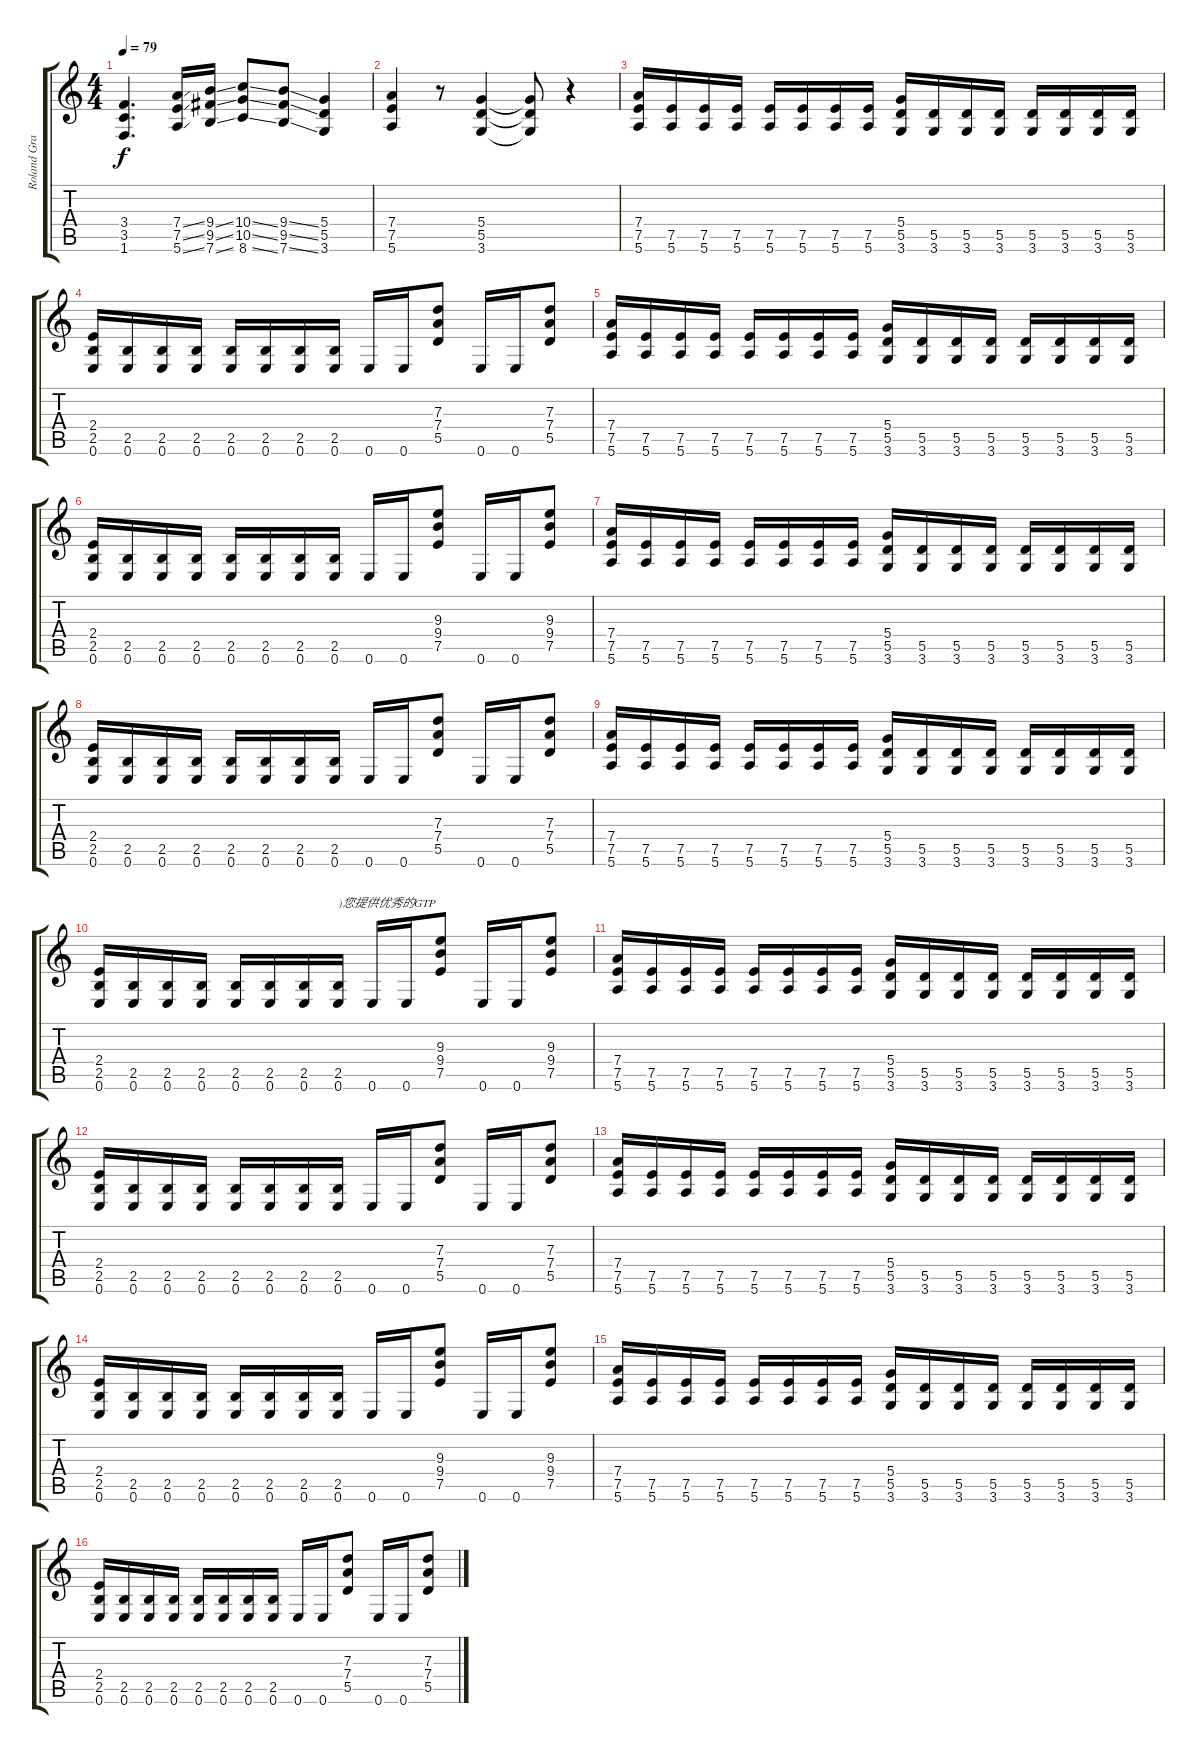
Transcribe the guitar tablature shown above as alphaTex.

\track ("Roland Grapow" "Roland Gra") {instrument distortionguitar}
\staff {score tabs}
\tuning (E4 B3 G3 D3 A2 E2) {hide}
\ts (4 4)
\tempo 79
\clef g2
\ks c
(3.4{t} 3.5{t} 1.6{t}).4{d dy f} (7.4{ss} 7.5{ss} 5.6{ss}).16 (9.4{ss} 9.5{ss} 7.6{ss}).16 (10.4{ss} 10.5{ss} 8.6{ss}).8 (9.4{ss} 9.5{ss} 7.6{ss}).8 (5.4 5.5 3.6).4 |
(7.4 7.5 5.6).4 r.8 (5.4 5.5 3.6).4 (5.4{t} 5.5{t} 3.6{t}).8 r.4 |
(7.4 7.5 5.6).16 (7.5 5.6).16 (7.5 5.6).16 (7.5 5.6).16 (7.5 5.6).16 (7.5 5.6).16 (7.5 5.6).16 (7.5 5.6).16 (5.4 5.5 3.6).16 (5.5 3.6).16 (5.5 3.6).16 (5.5 3.6).16 (5.5 3.6).16 (5.5 3.6).16 (5.5 3.6).16 (5.5 3.6).16 |
(2.4 2.5 0.6).16 (2.5 0.6).16 (2.5 0.6).16 (2.5 0.6).16 (2.5 0.6).16 (2.5 0.6).16 (2.5 0.6).16 (2.5 0.6).16 0.6.16 0.6.16 (7.3 7.4 5.5).8 0.6.16 0.6.16 (7.3 7.4 5.5).8 |
(7.4 7.5 5.6).16 (7.5 5.6).16 (7.5 5.6).16 (7.5 5.6).16 (7.5 5.6).16 (7.5 5.6).16 (7.5 5.6).16 (7.5 5.6).16 (5.4 5.5 3.6).16 (5.5 3.6).16 (5.5 3.6).16 (5.5 3.6).16 (5.5 3.6).16 (5.5 3.6).16 (5.5 3.6).16 (5.5 3.6).16 |
(2.4 2.5 0.6).16 (2.5 0.6).16 (2.5 0.6).16 (2.5 0.6).16 (2.5 0.6).16 (2.5 0.6).16 (2.5 0.6).16 (2.5 0.6).16 0.6.16 0.6.16 (9.3 9.4 7.5).8 0.6.16 0.6.16 (9.3 9.4 7.5).8 |
(7.4 7.5 5.6).16 (7.5 5.6).16 (7.5 5.6).16 (7.5 5.6).16 (7.5 5.6).16 (7.5 5.6).16 (7.5 5.6).16 (7.5 5.6).16 (5.4 5.5 3.6).16 (5.5 3.6).16 (5.5 3.6).16 (5.5 3.6).16 (5.5 3.6).16 (5.5 3.6).16 (5.5 3.6).16 (5.5 3.6).16 |
(2.4 2.5 0.6).16 (2.5 0.6).16 (2.5 0.6).16 (2.5 0.6).16 (2.5 0.6).16 (2.5 0.6).16 (2.5 0.6).16 (2.5 0.6).16 0.6.16 0.6.16 (7.3 7.4 5.5).8 0.6.16 0.6.16 (7.3 7.4 5.5).8 |
(7.4 7.5 5.6).16 (7.5 5.6).16 (7.5 5.6).16 (7.5 5.6).16 (7.5 5.6).16 (7.5 5.6).16 (7.5 5.6).16 (7.5 5.6).16 (5.4 5.5 3.6).16 (5.5 3.6).16 (5.5 3.6).16 (5.5 3.6).16 (5.5 3.6).16 (5.5 3.6).16 (5.5 3.6).16 (5.5 3.6).16 |
(2.4 2.5 0.6).16 (2.5 0.6).16 (2.5 0.6).16 (2.5 0.6).16 (2.5 0.6).16 (2.5 0.6).16 (2.5 0.6).16 (2.5 0.6).16{txt ")您提供优秀的GTP"} 0.6.16 0.6.16 (9.3 9.4 7.5).8 0.6.16 0.6.16 (9.3 9.4 7.5).8 |
(7.4 7.5 5.6).16 (7.5 5.6).16 (7.5 5.6).16 (7.5 5.6).16 (7.5 5.6).16 (7.5 5.6).16 (7.5 5.6).16 (7.5 5.6).16 (5.4 5.5 3.6).16 (5.5 3.6).16 (5.5 3.6).16 (5.5 3.6).16 (5.5 3.6).16 (5.5 3.6).16 (5.5 3.6).16 (5.5 3.6).16 |
(2.4 2.5 0.6).16 (2.5 0.6).16 (2.5 0.6).16 (2.5 0.6).16 (2.5 0.6).16 (2.5 0.6).16 (2.5 0.6).16 (2.5 0.6).16 0.6.16 0.6.16 (7.3 7.4 5.5).8 0.6.16 0.6.16 (7.3 7.4 5.5).8 |
(7.4 7.5 5.6).16 (7.5 5.6).16 (7.5 5.6).16 (7.5 5.6).16 (7.5 5.6).16 (7.5 5.6).16 (7.5 5.6).16 (7.5 5.6).16 (5.4 5.5 3.6).16 (5.5 3.6).16 (5.5 3.6).16 (5.5 3.6).16 (5.5 3.6).16 (5.5 3.6).16 (5.5 3.6).16 (5.5 3.6).16 |
(2.4 2.5 0.6).16 (2.5 0.6).16 (2.5 0.6).16 (2.5 0.6).16 (2.5 0.6).16 (2.5 0.6).16 (2.5 0.6).16 (2.5 0.6).16 0.6.16 0.6.16 (9.3 9.4 7.5).8 0.6.16 0.6.16 (9.3 9.4 7.5).8 |
(7.4 7.5 5.6).16 (7.5 5.6).16 (7.5 5.6).16 (7.5 5.6).16 (7.5 5.6).16 (7.5 5.6).16 (7.5 5.6).16 (7.5 5.6).16 (5.4 5.5 3.6).16 (5.5 3.6).16 (5.5 3.6).16 (5.5 3.6).16 (5.5 3.6).16 (5.5 3.6).16 (5.5 3.6).16 (5.5 3.6).16 |
(2.4 2.5 0.6).16 (2.5 0.6).16 (2.5 0.6).16 (2.5 0.6).16 (2.5 0.6).16 (2.5 0.6).16 (2.5 0.6).16 (2.5 0.6).16 0.6.16 0.6.16 (7.3 7.4 5.5).8 0.6.16 0.6.16 (7.3 7.4 5.5).8
